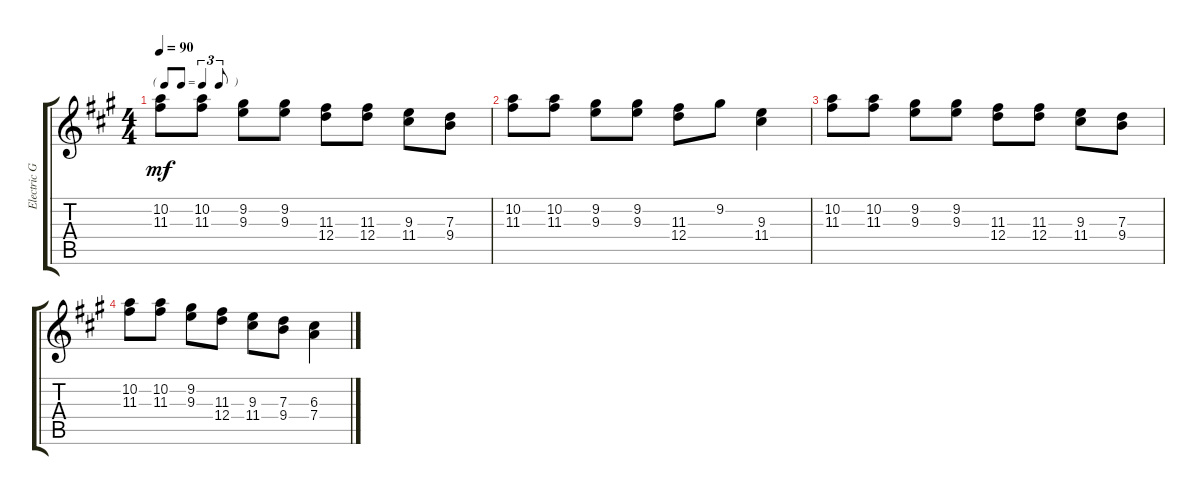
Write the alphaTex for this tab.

\track ("Electric Guitar" "Electric G") {instrument electricguitarclean}
\staff {score tabs}
\tuning (E4 B3 G3 D3 A2 E2) {hide}
\ts (4 4)
\tf triplet8th
\tempo 90
\clef g2
\ks a
(10.2 11.3).8{dy mf instrument electricguitarclean} (10.2 11.3).8 (9.2 9.3).8 (9.2 9.3).8 (11.3 12.4).8 (11.3 12.4).8 (9.3 11.4).8 (7.3 9.4).8 |
(10.2 11.3).8 (10.2 11.3).8 (9.2 9.3).8 (9.2 9.3).8 (11.3 12.4).8 9.2.8 (9.3 11.4).4 |
(10.2 11.3).8 (10.2 11.3).8 (9.2 9.3).8 (9.2 9.3).8 (11.3 12.4).8 (11.3 12.4).8 (9.3 11.4).8 (7.3 9.4).8 |
(10.2 11.3).8 (10.2 11.3).8 (9.2 9.3).8 (11.3 12.4).8 (9.3 11.4).8 (7.3 9.4).8 (6.3 7.4).4
